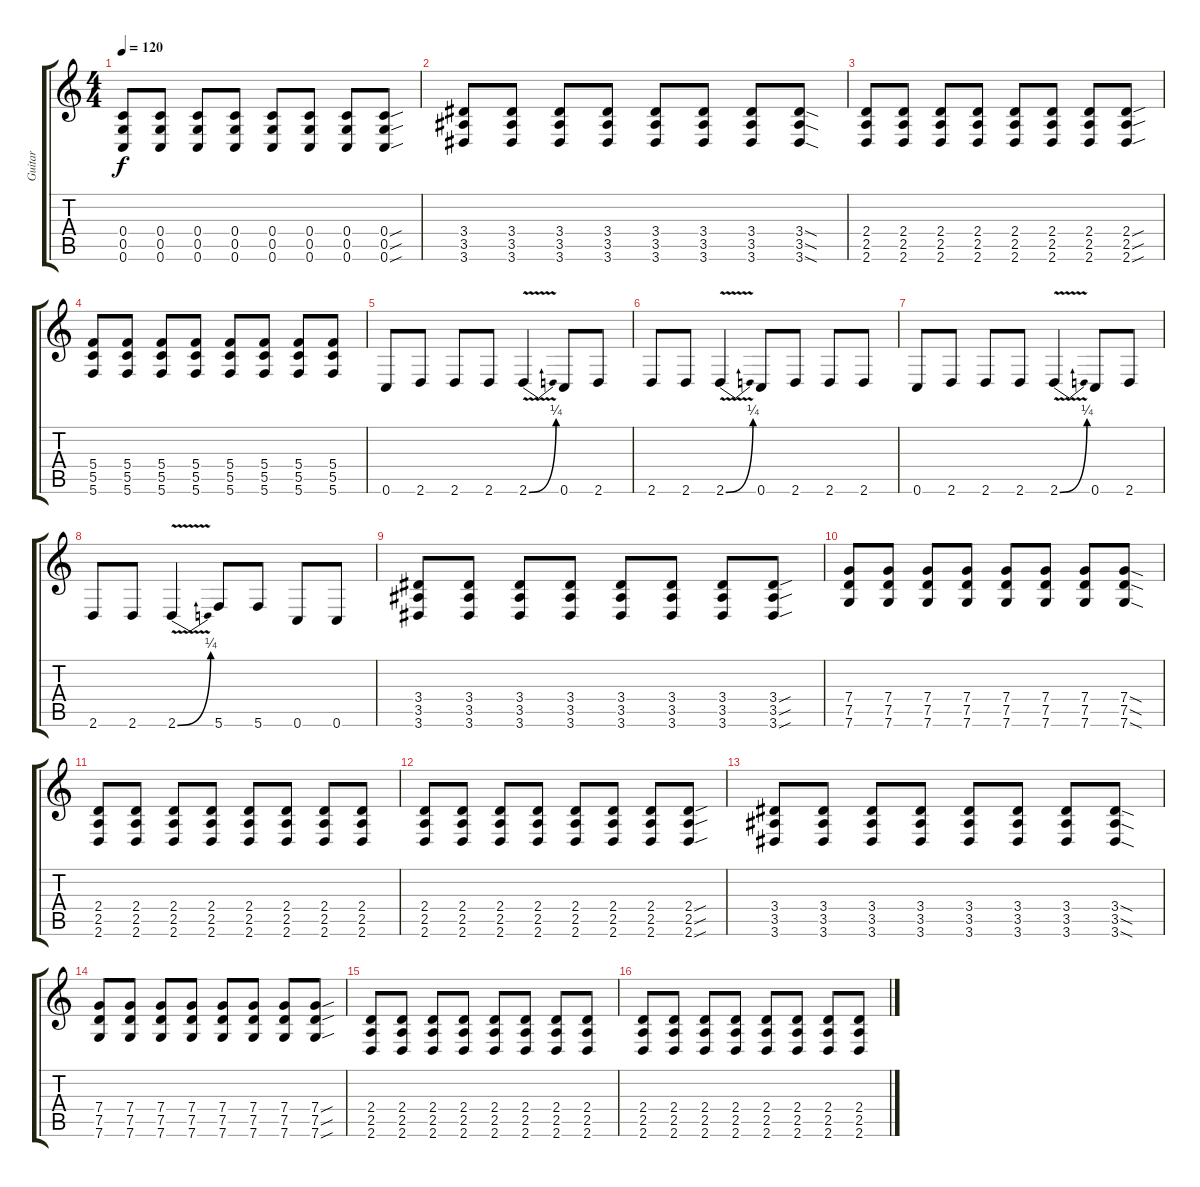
\track ("Guitar" "Guitar") {instrument overdrivenguitar}
\staff {score tabs}
\tuning (D4 A3 F3 C3 G2 C2) {hide}
\ts (4 4)
\tempo 120
\clef g2
\ks c
(0.4 0.5 0.6).8{dy f} (0.4 0.5 0.6).8 (0.4 0.5 0.6).8 (0.4 0.5 0.6).8 (0.4 0.5 0.6).8 (0.4 0.5 0.6).8 (0.4 0.5 0.6).8 (0.4{sou} 0.5{sou} 0.6{sou}).8 |
(3.4 3.5 3.6).8 (3.4 3.5 3.6).8 (3.4 3.5 3.6).8 (3.4 3.5 3.6).8 (3.4 3.5 3.6).8 (3.4 3.5 3.6).8 (3.4 3.5 3.6).8 (3.4{sod} 3.5{sod} 3.6{sod}).8 |
(2.4 2.5 2.6).8 (2.4 2.5 2.6).8 (2.4 2.5 2.6).8 (2.4 2.5 2.6).8 (2.4 2.5 2.6).8 (2.4 2.5 2.6).8 (2.4 2.5 2.6).8 (2.4{sou} 2.5{sou} 2.6{sou}).8 |
(5.4 5.5 5.6).8 (5.4 5.5 5.6).8 (5.4 5.5 5.6).8 (5.4 5.5 5.6).8 (5.4 5.5 5.6).8 (5.4 5.5 5.6).8 (5.4 5.5 5.6).8 (5.4 5.5 5.6).8 |
0.6.8 2.6.8 2.6.8 2.6.8 2.6{be (bend 0 0 60 1) v}.4 0.6.8 2.6.8 |
2.6.8 2.6.8 2.6{be (bend 0 0 60 1) v}.4 0.6.8 2.6.8 2.6.8 2.6.8 |
0.6.8 2.6.8 2.6.8 2.6.8 2.6{be (bend 0 0 60 1) v}.4 0.6.8 2.6.8 |
2.6.8 2.6.8 2.6{be (bend 0 0 60 1) v}.4 5.6.8 5.6.8 0.6.8 0.6.8 |
(3.4 3.5 3.6).8 (3.4 3.5 3.6).8 (3.4 3.5 3.6).8 (3.4 3.5 3.6).8 (3.4 3.5 3.6).8 (3.4 3.5 3.6).8 (3.4 3.5 3.6).8 (3.4{sou} 3.5{sou} 3.6{sou}).8 |
(7.4 7.5 7.6).8 (7.4 7.5 7.6).8 (7.4 7.5 7.6).8 (7.4 7.5 7.6).8 (7.4 7.5 7.6).8 (7.4 7.5 7.6).8 (7.4 7.5 7.6).8 (7.4{sod} 7.5{sod} 7.6{sod}).8 |
(2.4 2.5 2.6).8 (2.4 2.5 2.6).8 (2.4 2.5 2.6).8 (2.4 2.5 2.6).8 (2.4 2.5 2.6).8 (2.4 2.5 2.6).8 (2.4 2.5 2.6).8 (2.4 2.5 2.6).8 |
(2.4 2.5 2.6).8 (2.4 2.5 2.6).8 (2.4 2.5 2.6).8 (2.4 2.5 2.6).8 (2.4 2.5 2.6).8 (2.4 2.5 2.6).8 (2.4 2.5 2.6).8 (2.4{sou} 2.5{sou} 2.6{sou}).8 |
(3.4 3.5 3.6).8 (3.4 3.5 3.6).8 (3.4 3.5 3.6).8 (3.4 3.5 3.6).8 (3.4 3.5 3.6).8 (3.4 3.5 3.6).8 (3.4 3.5 3.6).8 (3.4{sod} 3.5{sod} 3.6{sod}).8 |
(7.4 7.5 7.6).8 (7.4 7.5 7.6).8 (7.4 7.5 7.6).8 (7.4 7.5 7.6).8 (7.4 7.5 7.6).8 (7.4 7.5 7.6).8 (7.4 7.5 7.6).8 (7.4{sou} 7.5{sou} 7.6{sou}).8 |
(2.4 2.5 2.6).8 (2.4 2.5 2.6).8 (2.4 2.5 2.6).8 (2.4 2.5 2.6).8 (2.4 2.5 2.6).8 (2.4 2.5 2.6).8 (2.4 2.5 2.6).8 (2.4 2.5 2.6).8 |
(2.4 2.5 2.6).8 (2.4 2.5 2.6).8 (2.4 2.5 2.6).8 (2.4 2.5 2.6).8 (2.4 2.5 2.6).8 (2.4 2.5 2.6).8 (2.4 2.5 2.6).8 (2.4 2.5 2.6).8
